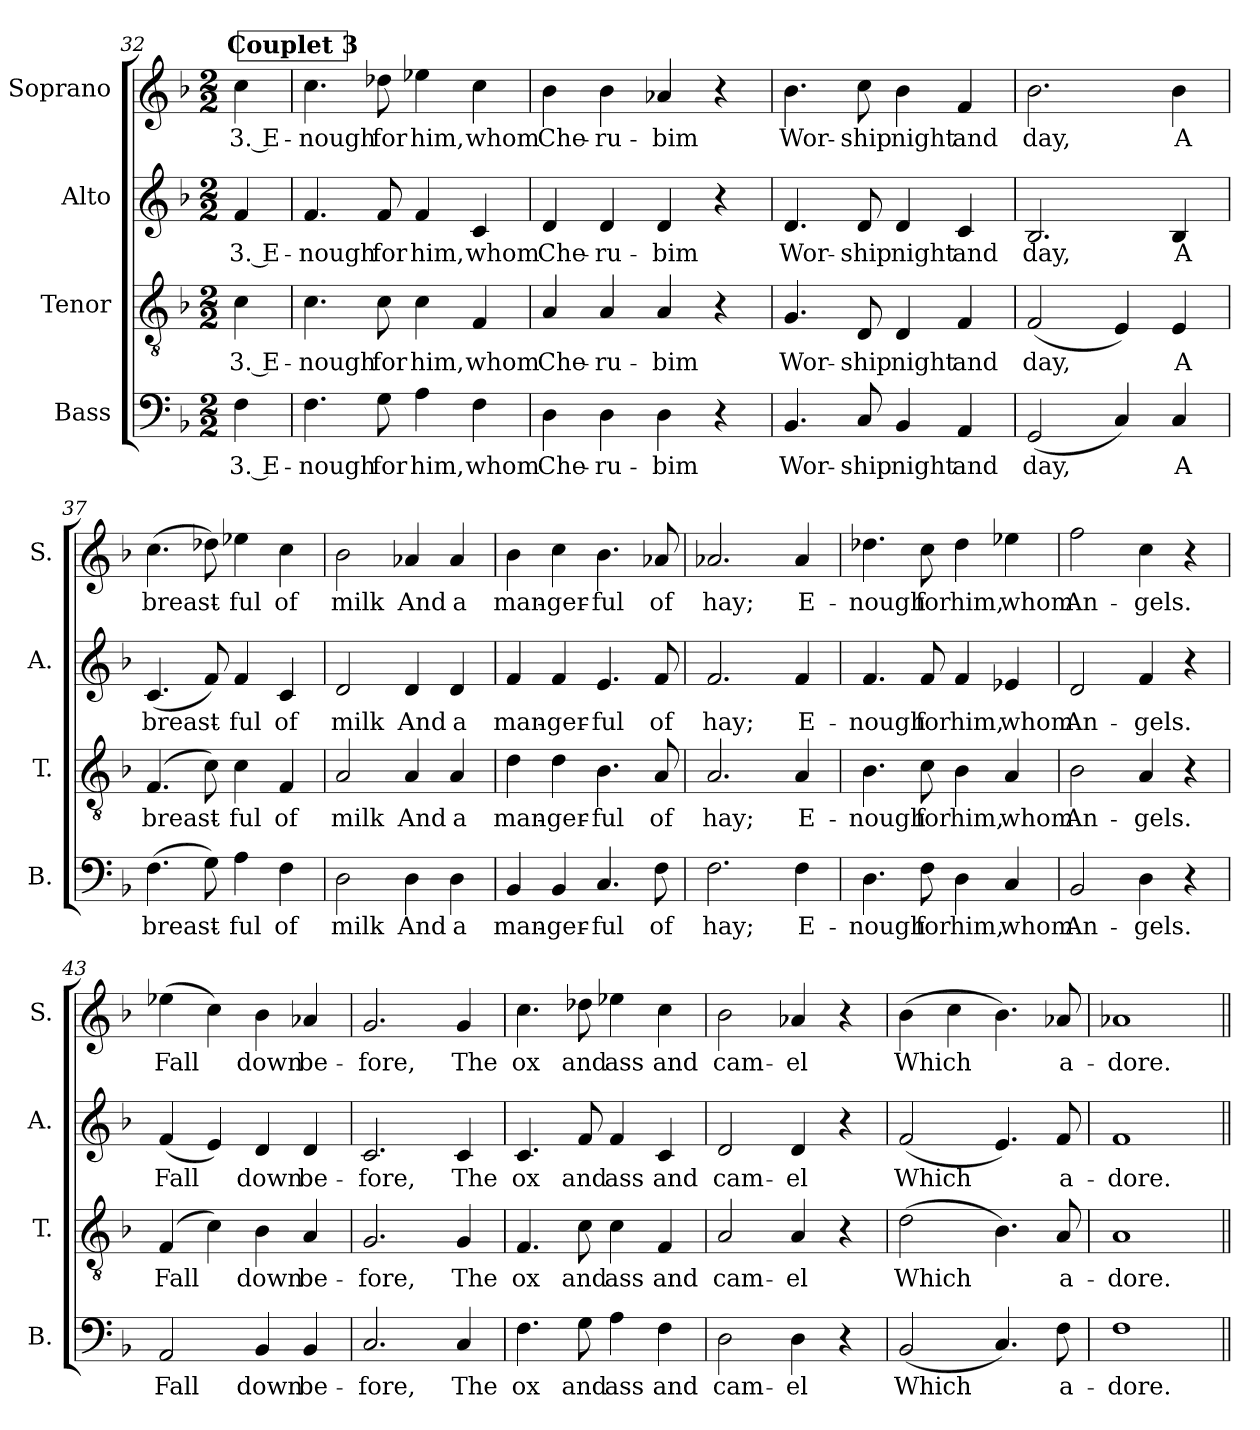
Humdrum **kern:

**kern	**text	**kern	**text	**kern	**text	**kern	**text
*part4	*part4	*part3	*part3	*part2	*part2	*part1	*part1
*staff4	*staff4	*staff3	*staff3	*staff2	*staff2	*staff1	*staff1
*I"Bass	*	*I"Tenor	*	*I"Alto	*	*I"Soprano	*
*I'B.	*	*I'T.	*	*I'A.	*	*I'S.	*
!!LO:PB:g=z
*clefF4	*	*clefGv2	*	*clefG2	*	*clefG2	*
*	*	*	*	*	*	*ITrd2c3	*
*k[b-]	*	*k[b-]	*	*k[b-]	*	*k[f#c#]	*
*M2/2	*	*M2/2	*	*M2/2	*	*M2/2	*
=32X2	=32X2	=32X2	=32X2	=32X2	=32X2	=32X2	=32X2
4F\	3. E-	4c\	3. E-	4f/	3. E-	4ai\	3. E-
!!LO:REH:place=s1:a:B:fs=16:t=Couplet 3
=33	=33	=33	=33	=33	=33	=33	=33
4.F\	-nough	4.c\	-nough	4.f/	-nough	4.ai\	-nough
8G\	for	8c\	for	8f/	for	8b-Xi\	for
4A\	him,	4c\	him,	4f/	him,	4ccni\	him,
4F\	whom	4F/	whom	4c/	whom	4ai\	whom
=34	=34	=34	=34	=34	=34	=34	=34
4D\	Che-	4A/	Che-	4d/	Che-	4gi\	Che-
4D\	-ru-	4A/	-ru-	4d/	-ru-	4gi\	-ru-
4D\	-bim	4A/	-bim	4d/	-bim	4fni/	-bim
4r	.	4r	.	4r	.	4r	.
=35	=35	=35	=35	=35	=35	=35	=35
4.BB-/	Wor-	4.G/	Wor-	4.d/	Wor-	4.gi\	Wor-
8C/	-ship	8D/	-ship	8d/	-ship	8ai\	-ship
4BB-/	night	4D/	night	4d/	night	4gi\	night
4AA/	and	4F/	and	4c/	and	4di/	and
=36	=36	=36	=36	=36	=36	=36	=36
(2GG/	day,	(2F/	day,	2.B-/	day,	2.gi\	day,
4C/)	.	4E/)	.	.	.	.	.
4C/	A	4E/	A	4B-/	A	4gi\	A
!!LO:LB:g=z
=37	=37	=37	=37	=37	=37	=37	=37
(4.F\	breast-	(4.F/	breast-	(4.c/	breast-	(4.ai\	breast-
8G\)	.	8c\)	.	8f/)	.	8b-Xi\)	.
4A\	-ful	4c\	-ful	4f/	-ful	4ccni\	-ful
4F\	of	4F/	of	4c/	of	4ai\	of
=38	=38	=38	=38	=38	=38	=38	=38
2D\	milk	2A/	milk	2d/	milk	2gi\	milk
4D\	And	4A/	And	4d/	And	4fni/	And
4D\	a	4A/	a	4d/	a	4fi/	a
=39	=39	=39	=39	=39	=39	=39	=39
4BB-/	man-	4d\	man-	4f/	man-	4gi\	man-
4BB-/	-ger-	4d\	-ger-	4f/	-ger-	4ai\	-ger-
4.C/	-ful	4.B-\	-ful	4.e/	-ful	4.gi\	-ful
8F\	of	8A/	of	8f/	of	8fni/	of
=40	=40	=40	=40	=40	=40	=40	=40
2.F\	hay;	2.A/	hay;	2.f/	hay;	2.fni/	hay;
4F\	E-	4A/	E-	4f/	E-	4fi/	E-
!!LO:LB:g=z
=41	=41	=41	=41	=41	=41	=41	=41
4.D\	-nough	4.B-\	-nough	4.f/	-nough	4.b-Xi\	-nough
8F\	for	8c\	for	8f/	for	8ai\	for
4D\	him,	4B-\	him,	4f/	him,	4b-i\	him,
4C/	whom	4A/	whom	4e-X/	whom	4ccni\	whom
=42	=42	=42	=42	=42	=42	=42	=42
2BB-/	An-	2B-\	An-	2d/	An-	2ddi\	An-
4D\	-gels.	4A/	-gels.	4f/	-gels.	4ai\	-gels.
4r	.	4r	.	4r	.	4r	.
=43	=43	=43	=43	=43	=43	=43	=43
2AA/	Fall	(4F/	Fall	(4f/	Fall	(4ccni\	Fall
.	.	4c\)	.	4e/)	.	4ai\)	.
4BB-/	down	4B-\	down	4d/	down	4gi\	down
4BB-/	be-	4A/	be-	4d/	be-	4fni/	be-
=44	=44	=44	=44	=44	=44	=44	=44
2.C/	-fore,	2.G/	-fore,	2.c/	-fore,	2.ei/	-fore,
4C/	The	4G/	The	4c/	The	4ei/	The
!!LO:LB:g=z
=45	=45	=45	=45	=45	=45	=45	=45
4.F\	ox	4.F/	ox	4.c/	ox	4.ai\	ox
8G\	and	8c\	and	8f/	and	8b-Xi\	and
4A\	ass	4c\	ass	4f/	ass	4ccni\	ass
4F\	and	4F/	and	4c/	and	4ai\	and
=46	=46	=46	=46	=46	=46	=46	=46
2D\	cam-	2A/	cam-	2d/	cam-	2gi\	cam-
4D\	-el	4A/	-el	4d/	-el	4fni/	-el
4r	.	4r	.	4r	.	4r	.
=47	=47	=47	=47	=47	=47	=47	=47
(2BB-/	Which	(2d\	Which	(2f/	Which	(4gi\	Which
.	.	.	.	.	.	4ai\	.
4.C/)	.	4.B-\)	.	4.e/)	.	4.gi\)	.
8F\	a-	8A/	a-	8f/	a-	8fni/	a-
=48	=48	=48	=48	=48	=48	=48	=48
1F	-dore.	1A	-dore.	1f	-dore.	1fni	-dore.
=||	=||	=||	=||	=||	=||	=||	=||
*-	*-	*-	*-	*-	*-	*-	*-
